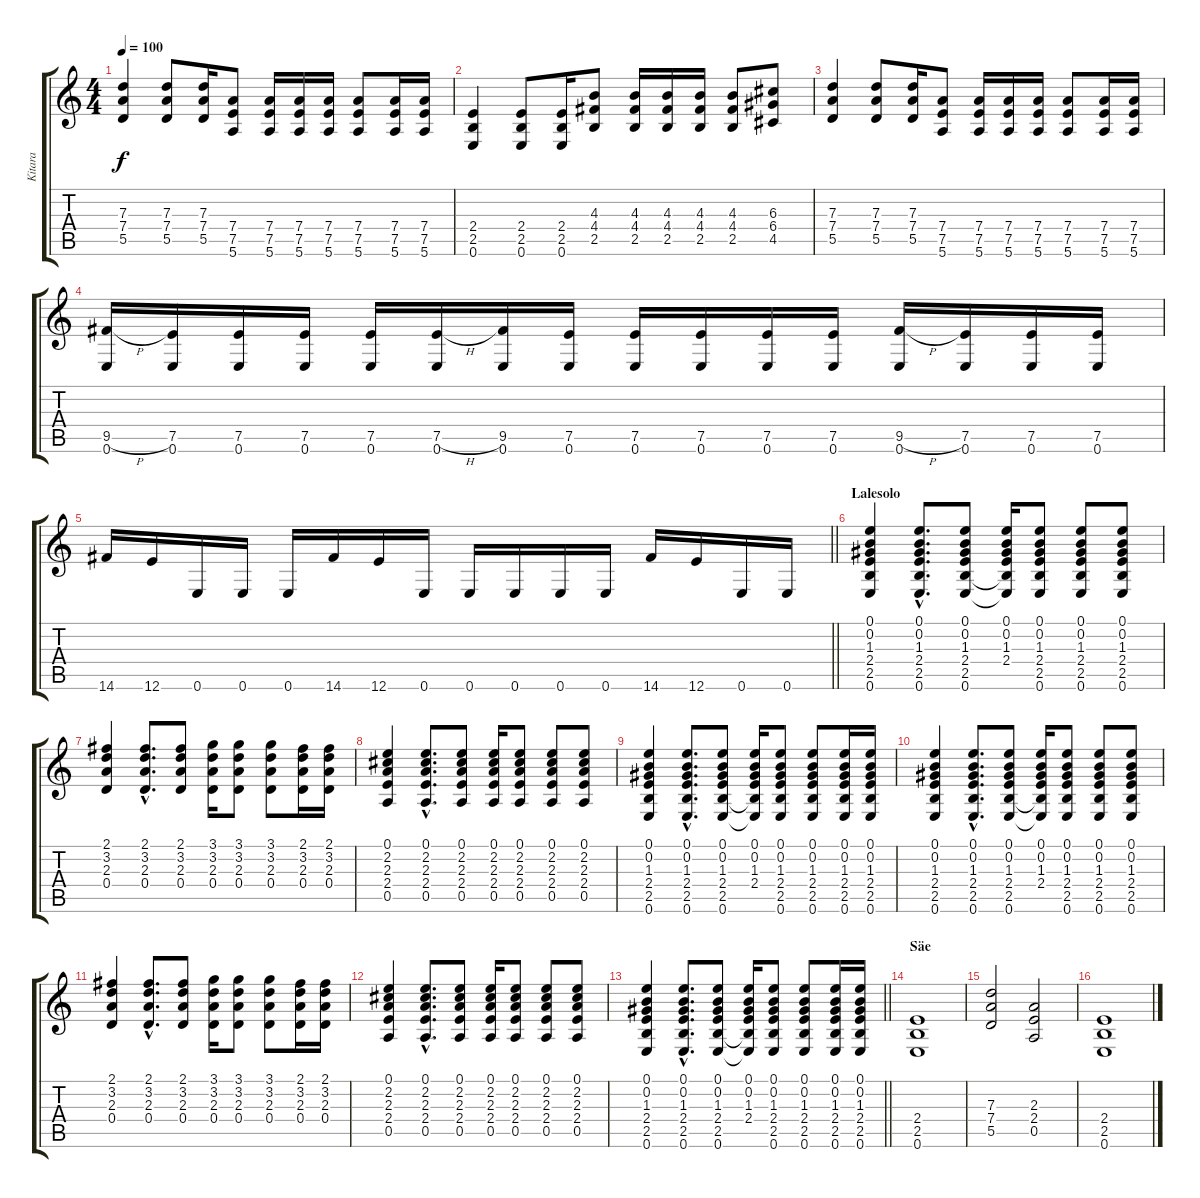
\track ("Kitara" "Kitara") {instrument overdrivenguitar}
\staff {score tabs}
\tuning (E4 B3 G3 D3 A2 E2) {hide}
\ts (4 4)
\tempo 100
\clef g2
\ks c
(7.3 7.4 5.5).4{dy f} (7.3 7.4 5.5).8 (7.3 7.4 5.5).16 (7.4 7.5 5.6).8 (7.4 7.5 5.6).16 (7.4 7.5 5.6).16 (7.4 7.5 5.6).16 (7.4 7.5 5.6).8 (7.4 7.5 5.6).16 (7.4 7.5 5.6).16 |
(2.4 2.5 0.6).4 (2.4 2.5 0.6).8 (2.4 2.5 0.6).16 (4.3 4.4 2.5).8 (4.3 4.4 2.5).16 (4.3 4.4 2.5).16 (4.3 4.4 2.5).16 (4.3 4.4 2.5).8 (6.3 6.4 4.5).8 |
(7.3 7.4 5.5).4 (7.3 7.4 5.5).8 (7.3 7.4 5.5).16 (7.4 7.5 5.6).8 (7.4 7.5 5.6).16 (7.4 7.5 5.6).16 (7.4 7.5 5.6).16 (7.4 7.5 5.6).8 (7.4 7.5 5.6).16 (7.4 7.5 5.6).16 |
(9.5{h} 0.6).16 (7.5 0.6).16 (7.5 0.6).16 (7.5 0.6).16 (7.5 0.6).16 (7.5{h} 0.6).16 (9.5 0.6).16 (7.5 0.6).16 (7.5 0.6).16 (7.5 0.6).16 (7.5 0.6).16 (7.5 0.6).16 (9.5{h} 0.6).16 (7.5 0.6).16 (7.5 0.6).16 (7.5 0.6).16 |
\barLineRight lightlight
14.6.16 12.6.16 0.6.16 0.6.16 0.6.16 14.6.16 12.6.16 0.6.16 0.6.16 0.6.16 0.6.16 0.6.16 14.6.16 12.6.16 0.6.16 0.6.16 |
\section ("" "Lalesolo")
(0.1 0.2 1.3 2.4 2.5 0.6).4{instrument electricguitarclean} (0.1{hac} 0.2{hac} 1.3{hac} 2.4{hac} 2.5{hac} 0.6{hac}).8{d} (0.1 0.2 1.3 2.4 2.5 0.6).8 (0.1 0.2 1.3 2.4 2.5{t} 0.6{t}).16 (0.1 0.2 1.3 2.4 2.5 0.6).8 (0.1 0.2 1.3 2.4 2.5 0.6).8 (0.1 0.2 1.3 2.4 2.5 0.6).8 |
(2.1 3.2 2.3 0.4).4 (2.1{hac} 3.2{hac} 2.3{hac} 0.4{hac}).8{d} (2.1 3.2 2.3 0.4).8 (3.1 3.2 2.3 0.4).16 (3.1 3.2 2.3 0.4).8 (3.1 3.2 2.3 0.4).8 (2.1 3.2 2.3 0.4).16 (2.1 3.2 2.3 0.4).16 |
(0.1 2.2 2.3 2.4 0.5).4 (0.1{hac} 2.2{hac} 2.3{hac} 2.4{hac} 0.5{hac}).8{d} (0.1 2.2 2.3 2.4 0.5).8 (0.1 2.2 2.3 2.4 0.5).16 (0.1 2.2 2.3 2.4 0.5).8 (0.1 2.2 2.3 2.4 0.5).8 (0.1 2.2 2.3 2.4 0.5).8 |
(0.1 0.2 1.3 2.4 2.5 0.6).4 (0.1{hac} 0.2{hac} 1.3{hac} 2.4{hac} 2.5{hac} 0.6{hac}).8{d} (0.1 0.2 1.3 2.4 2.5 0.6).8 (0.1 0.2 1.3 2.4 2.5{t} 0.6{t}).16 (0.1 0.2 1.3 2.4 2.5 0.6).8 (0.1 0.2 1.3 2.4 2.5 0.6).8 (0.1 0.2 1.3 2.4 2.5 0.6).16 (0.1 0.2 1.3 2.4 2.5 0.6).16 |
(0.1 0.2 1.3 2.4 2.5 0.6).4{instrument electricguitarclean} (0.1{hac} 0.2{hac} 1.3{hac} 2.4{hac} 2.5{hac} 0.6{hac}).8{d} (0.1 0.2 1.3 2.4 2.5 0.6).8 (0.1 0.2 1.3 2.4 2.5{t} 0.6{t}).16 (0.1 0.2 1.3 2.4 2.5 0.6).8 (0.1 0.2 1.3 2.4 2.5 0.6).8 (0.1 0.2 1.3 2.4 2.5 0.6).8 |
(2.1 3.2 2.3 0.4).4 (2.1{hac} 3.2{hac} 2.3{hac} 0.4{hac}).8{d} (2.1 3.2 2.3 0.4).8 (3.1 3.2 2.3 0.4).16 (3.1 3.2 2.3 0.4).8 (3.1 3.2 2.3 0.4).8 (2.1 3.2 2.3 0.4).16 (2.1 3.2 2.3 0.4).16 |
(0.1 2.2 2.3 2.4 0.5).4 (0.1{hac} 2.2{hac} 2.3{hac} 2.4{hac} 0.5{hac}).8{d} (0.1 2.2 2.3 2.4 0.5).8 (0.1 2.2 2.3 2.4 0.5).16 (0.1 2.2 2.3 2.4 0.5).8 (0.1 2.2 2.3 2.4 0.5).8 (0.1 2.2 2.3 2.4 0.5).8 |
\barLineRight lightlight
(0.1 0.2 1.3 2.4 2.5 0.6).4 (0.1{hac} 0.2{hac} 1.3{hac} 2.4{hac} 2.5{hac} 0.6{hac}).8{d} (0.1 0.2 1.3 2.4 2.5 0.6).8 (0.1 0.2 1.3 2.4 2.5{t} 0.6{t}).16 (0.1 0.2 1.3 2.4 2.5 0.6).8 (0.1 0.2 1.3 2.4 2.5 0.6).8 (0.1 0.2 1.3 2.4 2.5 0.6).16 (0.1 0.2 1.3 2.4 2.5 0.6).16 |
\section ("" "Säe")
(2.4 2.5 0.6).1 |
(7.3 7.4 5.5).2 (2.3 2.4 0.5).2 |
(2.4 2.5 0.6).1
